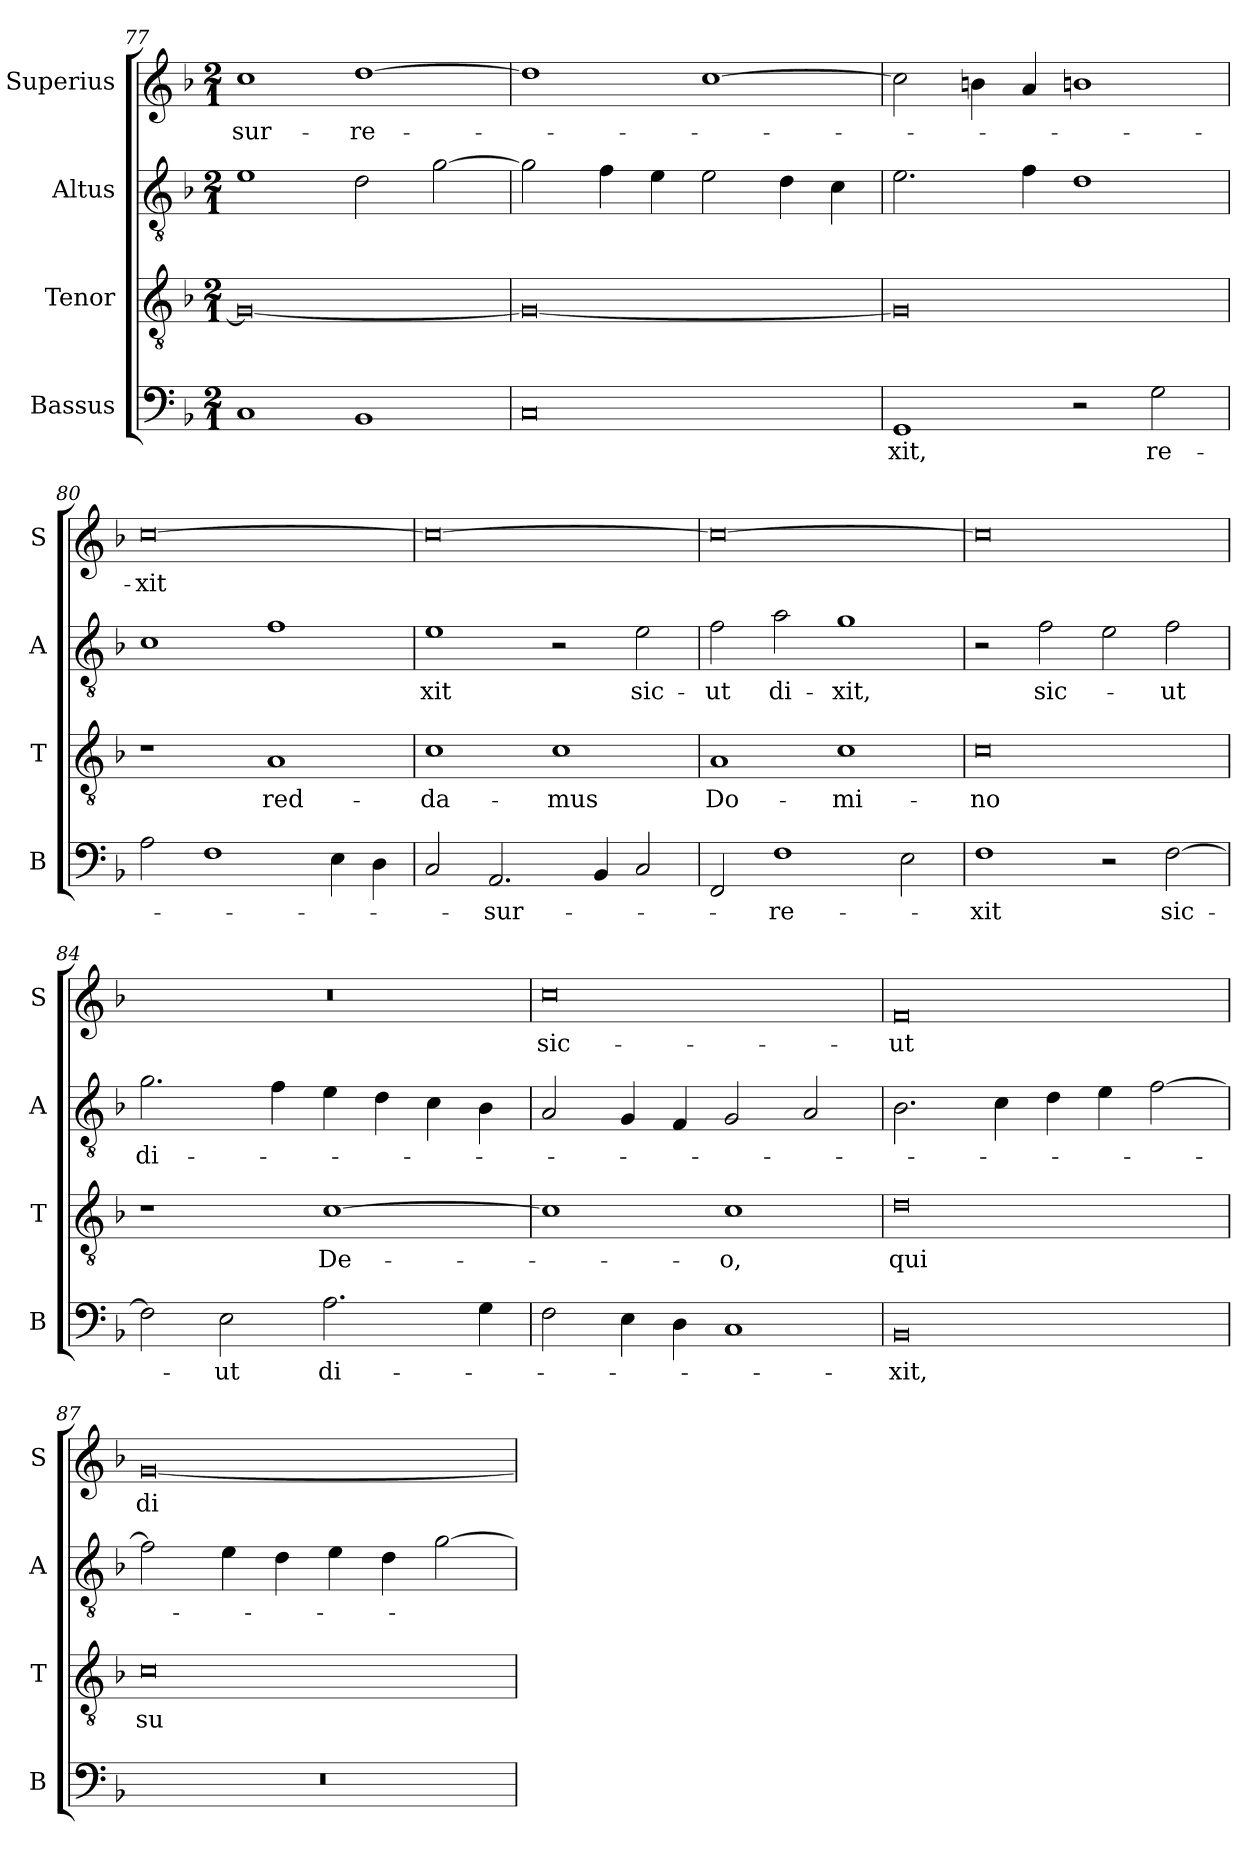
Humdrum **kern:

**kern	**text	**kern	**text	**kern	**text	**kern	**text
*part4	*part4	*part3	*part3	*part2	*part2	*part1	*part1
*staff4	*staff4	*staff3	*staff3	*staff2	*staff2	*staff1	*staff1
*I"Bassus	*	*I"Tenor	*	*I"Altus	*	*I"Superius	*
*I'B	*	*I'T	*	*I'A	*	*I'S	*
*clefF4	*	*clefGv2	*	*clefGv2	*	*clefG2	*
*k[b-]	*	*k[b-]	*	*k[b-]	*	*k[b-]	*
*F:	*	*F:	*	*F:	*	*F:	*
*M2/1	*	*M2/1	*	*M2/1	*	*M2/1	*
=77	=77	=77	=77	=77	=77	=77	=77
1C	.	0G_	.	1e	.	1cc	-sur-
1BB-	.	.	.	2d	.	[1dd	-re-
.	.	.	.	[2g	.	.	.
=78	=78	=78	=78	=78	=78	=78	=78
0C	.	0G_	.	2g]	.	1dd]	.
.	.	.	.	4f	.	.	.
.	.	.	.	4e	.	.	.
.	.	.	.	2e	.	[1cc	.
.	.	.	.	4d	.	.	.
.	.	.	.	4c	.	.	.
=79	=79	=79	=79	=79	=79	=79	=79
1GG	-xit,	0G]	.	2.e	.	2cc]	.
.	.	.	.	.	.	4bn	.
.	.	.	.	4f	.	4a	.
2r	.	.	.	1d	.	1bn	.
2G	re-	.	.	.	.	.	.
=80	=80	=80	=80	=80	=80	=80	=80
2A	.	1r	.	1c	.	[0cc	-xit
1F	.	.	.	.	.	.	.
.	.	1A	red-	1f	.	.	.
4E	.	.	.	.	.	.	.
4D	.	.	.	.	.	.	.
=81	=81	=81	=81	=81	=81	=81	=81
2C	.	1c	-da-	1e	-xit	0cc_	.
2.AA	-sur-	.	.	.	.	.	.
.	.	1c	-mus	2r	.	.	.
4BB-	.	.	.	.	.	.	.
2C	.	.	.	2e	sic-	.	.
=82	=82	=82	=82	=82	=82	=82	=82
2FF	.	1A	Do-	2f	-ut	0cc_	.
1F	-re-	.	.	2a	di-	.	.
.	.	1c	-mi-	1g	-xit,	.	.
2E	.	.	.	.	.	.	.
=83	=83	=83	=83	=83	=83	=83	=83
1F	-xit	0c	-no	2r	.	0cc]	.
.	.	.	.	2f	sic-	.	.
2r	.	.	.	2e	.	.	.
[2F	sic-	.	.	2f	-ut	.	.
=84	=84	=84	=84	=84	=84	=84	=84
2F]	.	1r	.	2.g	di-	0r	.
2E	-ut	.	.	.	.	.	.
.	.	.	.	4f	.	.	.
2.A	di-	[1c	De-	4e	.	.	.
.	.	.	.	4d	.	.	.
.	.	.	.	4c	.	.	.
4G	.	.	.	4B-	.	.	.
=85	=85	=85	=85	=85	=85	=85	=85
2F	.	1c]	.	2A	.	0cc	sic-
4E	.	.	.	4G	.	.	.
4D	.	.	.	4F	.	.	.
1C	.	1c	-o,	2G	.	.	.
.	.	.	.	2A	.	.	.
=86	=86	=86	=86	=86	=86	=86	=86
0BB-	-xit,	0d	qui	2.B-	.	0f	-ut
.	.	.	.	4c	.	.	.
.	.	.	.	4d	.	.	.
.	.	.	.	4e	.	.	.
.	.	.	.	[2f	.	.	.
=87	=87	=87	=87	=87	=87	=87	=87
0r	.	0c	su-	2f]	.	[0g	di-
.	.	.	.	4e	.	.	.
.	.	.	.	4d	.	.	.
.	.	.	.	4e	.	.	.
.	.	.	.	4d	.	.	.
.	.	.	.	[2g	.	.	.
=	=	=	=	=	=	=	=
*-	*-	*-	*-	*-	*-	*-	*-
